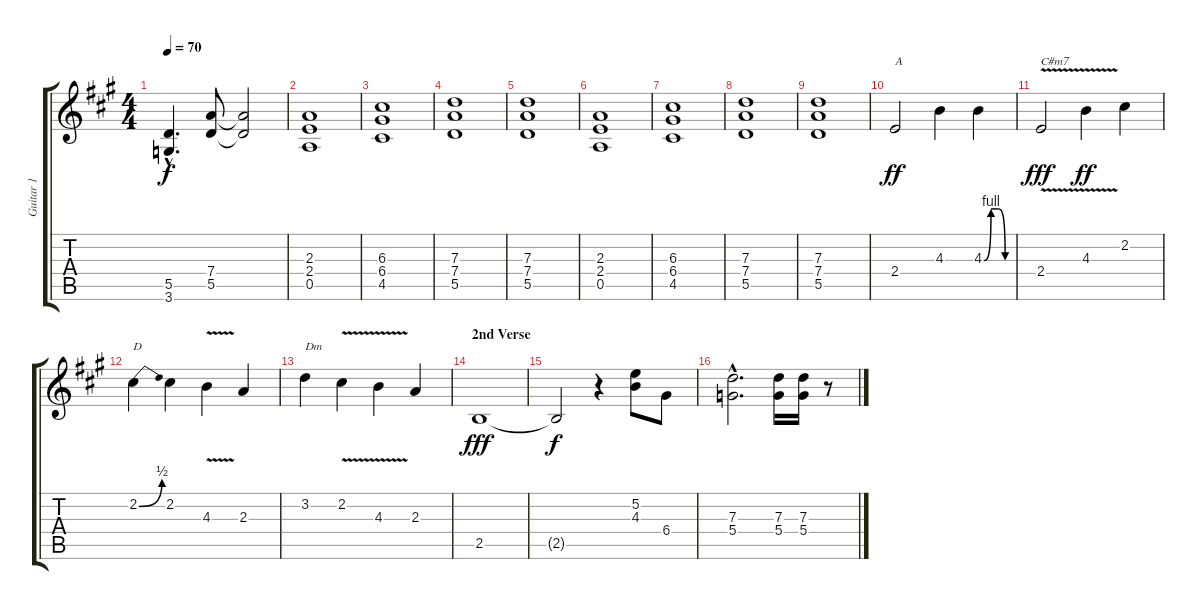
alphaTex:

\track ("Guitar 1" "Guitar 1") {instrument distortionguitar}
\staff {score tabs}
\tuning (E4 B3 G3 D3 A2 E2) {hide}
\ts (4 4)
\tempo 70
\clef g2
\ks a
(5.5{hac} 3.6{hac}).4{d dy f} (7.4 5.5).8 (7.4{t} 5.5{t}).2 |
(2.3 2.4 0.5).1 |
(6.3 6.4 4.5).1 |
(7.3 7.4 5.5).1 |
(7.3 7.4 5.5).1 |
(2.3 2.4 0.5).1 |
(6.3 6.4 4.5).1 |
(7.3 7.4 5.5).1 |
(7.3 7.4 5.5).1 |
2.4.2{txt "A" dy ff} 4.3.4 4.3{be (custom 0 0 15 4 30 4 45 0 60 0)}.4 |
2.4{v}.2{txt "C#m7" dy fff} 4.3{v}.4{dy ff} 2.2.4 |
2.2{be (bend 0 0 60 2)}.4{txt "D"} 2.2.4 4.3{v}.4 2.3.4 |
3.2.4{txt "Dm"} 2.2{v}.4 4.3{v}.4 2.3.4 |
\section ("" "2nd Verse")
2.5.1{dy fff} |
2.5{t}.2{dy f} r.4 (5.2 4.3).8 6.4.8 |
(7.3{hac} 5.4{hac}).2{d} (7.3 5.4).16 (7.3 5.4).16 r.8
